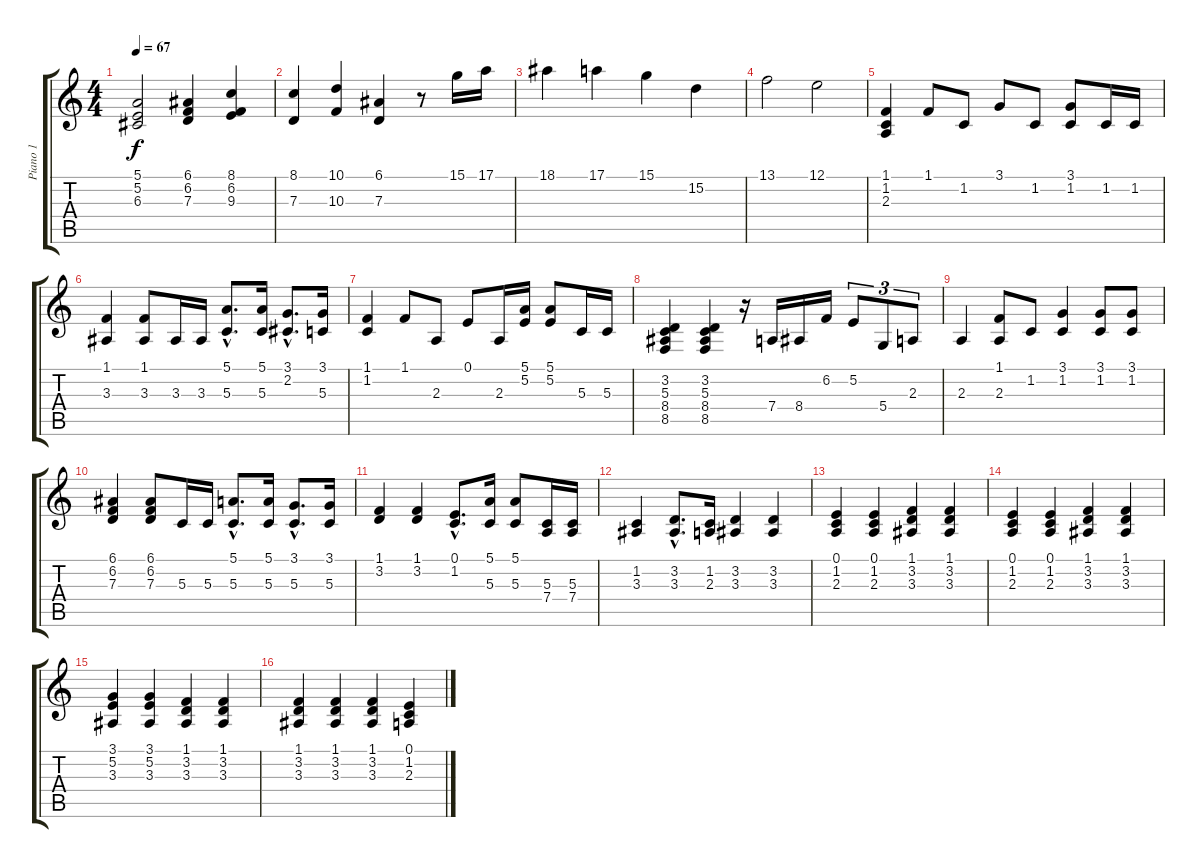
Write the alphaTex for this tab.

\track ("Piano 1" "Piano 1") {instrument acousticgrandpiano}
\staff {score tabs}
\tuning (E4 B3 G3 D3 A2 E2) {hide}
\ts (4 4)
\tempo 67
\clef g2
\ks c
(5.1 5.2 6.3).2{dy f instrument acousticgrandpiano} (6.1 6.2 7.3).4 (8.1 6.2 9.3).4 |
(8.1 7.3).4 (10.1 10.3).4 (6.1 7.3).4 r.8 15.1.16 17.1.16 |
18.1.4 17.1.4 15.1.4 15.2.4 |
13.1.2 12.1.2 |
(1.1 1.2 2.3).4 1.1.8 1.2.8 3.1.8 1.2.8 (3.1 1.2).8 1.2.16 1.2.16 |
(1.1 3.3).4 (1.1 3.3).8 3.3.16 3.3.16 (5.1{hac} 5.3{hac}).8{d} (5.1 5.3).16 (3.1{hac} 2.2{hac}).8{d} (3.1 5.3).16 |
(1.1 1.2).4 1.1.8 2.3.8 0.1.8 2.3.16 (5.1 5.2).16 (5.1 5.2).8 5.3.16 5.3.16 |
(3.2 5.3 8.4 8.5).4 (3.2 5.3 8.4 8.5).4 r.16 7.4.16 8.4.16 6.2.16 5.2.8{tu (3 2)} 5.4.8{tu (3 2)} 2.3.8{tu (3 2)} |
2.3.4 (1.1 2.3).8 1.2.8 (3.1 1.2).4 (3.1 1.2).8 (3.1 1.2).8 |
(6.1 6.2 7.3).4 (6.1 6.2 7.3).8 5.3.16 5.3.16 (5.1{hac} 5.3{hac}).8{d} (5.1 5.3).16 (3.1{hac} 5.3{hac}).8{d} (3.1 5.3).16 |
(1.1 3.2).4 (1.1 3.2).4 (0.1{hac} 1.2{hac}).8{d} (5.1 5.3).16 (5.1 5.3).8 (5.3 7.4).16 (5.3 7.4).16 |
(1.2 3.3).4 (3.2{hac} 3.3{hac}).8{d} (1.2 2.3).16 (3.2 3.3).4 (3.2 3.3).4 |
(0.1 1.2 2.3).4 (0.1 1.2 2.3).4 (1.1 3.2 3.3).4 (1.1 3.2 3.3).4 |
(0.1 1.2 2.3).4 (0.1 1.2 2.3).4 (1.1 3.2 3.3).4 (1.1 3.2 3.3).4 |
(3.1 5.2 3.3).4 (3.1 5.2 3.3).4 (1.1 3.2 3.3).4 (1.1 3.2 3.3).4 |
(1.1 3.2 3.3).4 (1.1 3.2 3.3).4 (1.1 3.2 3.3).4 (0.1 1.2 2.3).4
